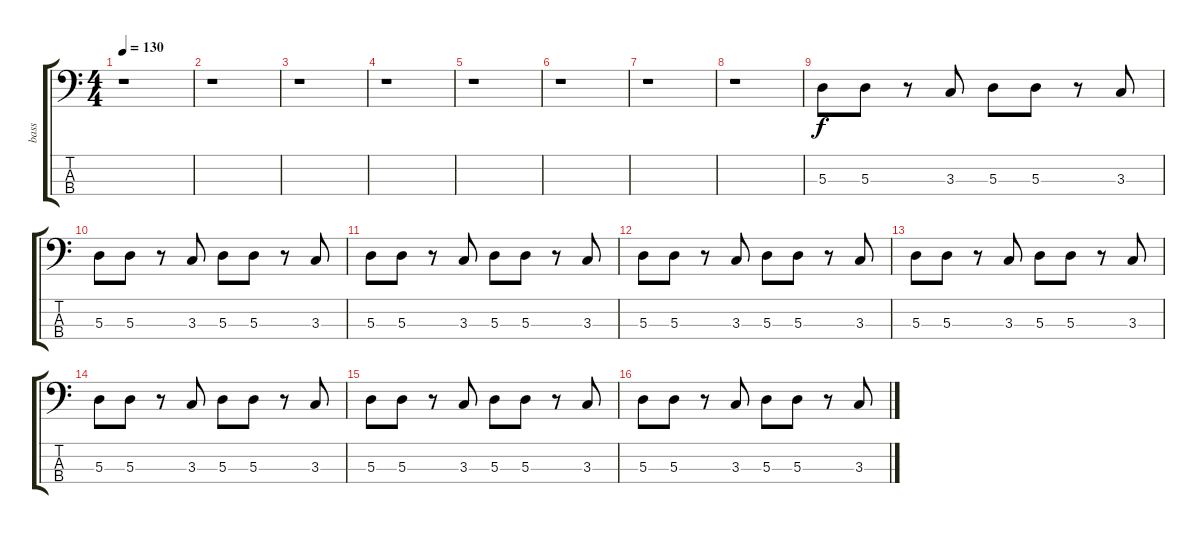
\track ("bass" "bass") {instrument electricbassfinger}
\staff {score tabs}
\tuning (G2 D2 A1 E1) {hide}
\ts (4 4)
\tempo 130
\clef f4
\ks c
r.1{dy f instrument electricbassfinger} |
r.1 |
r.1 |
r.1 |
r.1 |
r.1 |
r.1 |
r.1{volume 3} |
5.3.8{volume 16} 5.3.8 r.8 3.3.8 5.3.8 5.3.8 r.8 3.3.8 |
5.3.8 5.3.8 r.8 3.3.8 5.3.8 5.3.8 r.8 3.3.8 |
5.3.8 5.3.8 r.8 3.3.8 5.3.8 5.3.8 r.8 3.3.8 |
5.3.8 5.3.8 r.8 3.3.8 5.3.8 5.3.8 r.8 3.3.8 |
5.3.8 5.3.8 r.8 3.3.8 5.3.8 5.3.8 r.8 3.3.8 |
5.3.8 5.3.8 r.8 3.3.8 5.3.8 5.3.8 r.8 3.3.8 |
5.3.8 5.3.8 r.8 3.3.8 5.3.8 5.3.8 r.8 3.3.8 |
5.3.8 5.3.8 r.8 3.3.8 5.3.8 5.3.8 r.8 3.3.8
